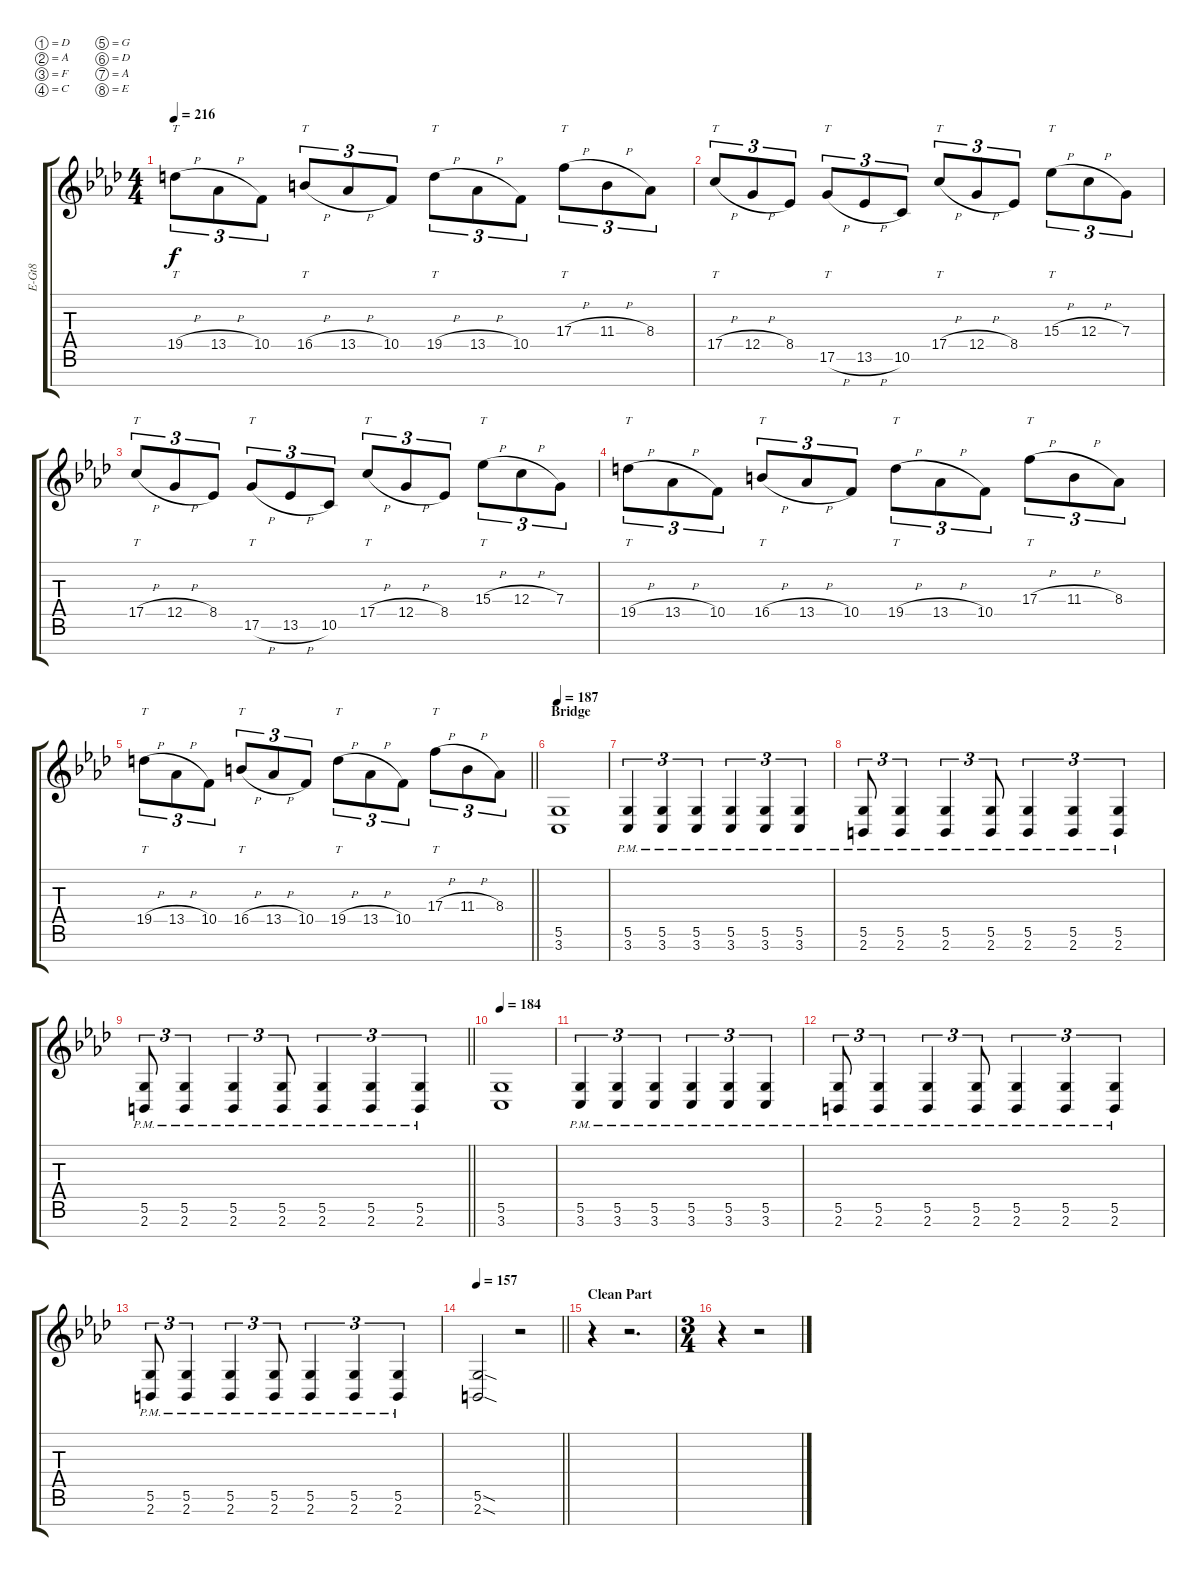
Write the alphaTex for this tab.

\bracketExtendMode groupsimilarinstruments
\otherSystemsTrackNameOrientation horizontal
\track ("Kevin Chartré" "E-Gt8") {instrument distortionguitar}
\staff {score tabs}
\tuning (D4 A3 F3 C3 G2 D2 A1 E1)
\ts (4 4)
\tempo 216
\clef g2
\ks ab
19.5{h acc forcenatural}.8{tt tu (3 2) dy f beam Down} 13.5{h acc b}.8{tu (3 2) beam Down} 10.5{acc forcenatural}.8{tu (3 2) beam Down} 16.5{h acc #}.8{tt tu (3 2) beam Up} 13.5{h acc b}.8{tu (3 2) beam Up} 10.5{acc forcenatural}.8{tu (3 2) beam Up} 19.5{h acc forcenatural}.8{tt tu (3 2) beam Down} 13.5{h acc b}.8{tu (3 2) beam Down} 10.5{acc forcenatural}.8{tu (3 2) beam Down} 17.4{h acc forcenatural}.8{tt tu (3 2) beam Down} 11.4{h acc #}.8{tu (3 2) beam Down} 8.4{acc b}.8{tu (3 2) beam Down} |
17.5{h acc forcenatural}.8{tt tu (3 2) beam Up} 12.5{h acc forcenatural}.8{tu (3 2) beam Up} 8.5{acc forcenatural}.8{tu (3 2) beam Up} 17.6{h acc forcenatural}.8{tt tu (3 2) beam Up} 13.6{h acc forcenatural}.8{tu (3 2) beam Up} 10.6{acc forcenatural}.8{tu (3 2) beam Up} 17.5{h acc forcenatural}.8{tt tu (3 2) beam Up} 12.5{h acc forcenatural}.8{tu (3 2) beam Up} 8.5{acc forcenatural}.8{tu (3 2) beam Up} 15.4{h acc forcenatural}.8{tt tu (3 2) beam Down} 12.4{h acc forcenatural}.8{tu (3 2) beam Down} 7.4{acc forcenatural}.8{tu (3 2) beam Down} |
17.5{h acc forcenatural}.8{tt tu (3 2) beam Up} 12.5{h acc forcenatural}.8{tu (3 2) beam Up} 8.5{acc forcenatural}.8{tu (3 2) beam Up} 17.6{h acc forcenatural}.8{tt tu (3 2) beam Up} 13.6{h acc forcenatural}.8{tu (3 2) beam Up} 10.6{acc forcenatural}.8{tu (3 2) beam Up} 17.5{h acc forcenatural}.8{tt tu (3 2) beam Up} 12.5{h acc forcenatural}.8{tu (3 2) beam Up} 8.5{acc forcenatural}.8{tu (3 2) beam Up} 15.4{h acc forcenatural}.8{tt tu (3 2) beam Down} 12.4{h acc forcenatural}.8{tu (3 2) beam Down} 7.4{acc forcenatural}.8{tu (3 2) beam Down} |
19.5{h acc forcenatural}.8{tt tu (3 2) beam Down} 13.5{h acc b}.8{tu (3 2) beam Down} 10.5{acc forcenatural}.8{tu (3 2) beam Down} 16.5{h acc #}.8{tt tu (3 2) beam Up} 13.5{h acc b}.8{tu (3 2) beam Up} 10.5{acc forcenatural}.8{tu (3 2) beam Up} 19.5{h acc forcenatural}.8{tt tu (3 2) beam Down} 13.5{h acc b}.8{tu (3 2) beam Down} 10.5{acc forcenatural}.8{tu (3 2) beam Down} 17.4{h acc forcenatural}.8{tt tu (3 2) beam Down} 11.4{h acc #}.8{tu (3 2) beam Down} 8.4{acc b}.8{tu (3 2) beam Down} |
\barLineRight lightlight
19.5{h acc forcenatural}.8{tt tu (3 2) beam Down} 13.5{h acc b}.8{tu (3 2) beam Down} 10.5{acc forcenatural}.8{tu (3 2) beam Down} 16.5{h acc #}.8{tt tu (3 2) beam Up} 13.5{h acc b}.8{tu (3 2) beam Up} 10.5{acc forcenatural}.8{tu (3 2) beam Up} 19.5{h acc forcenatural}.8{tt tu (3 2) beam Down} 13.5{h acc b}.8{tu (3 2) beam Down} 10.5{acc forcenatural}.8{tu (3 2) beam Down} 17.4{h acc forcenatural}.8{tt tu (3 2) beam Down} 11.4{h acc #}.8{tu (3 2) beam Down} 8.4{acc b}.8{tu (3 2) beam Down} |
\section ("" "Bridge ")
\tempo 187
(5.6{acc forcenatural} 3.7{acc forcenatural}).1{beam Up} |
(5.6{pm acc forcenatural} 3.7{pm acc forcenatural}).4{tu (3 2) beam Up} (5.6{pm acc forcenatural} 3.7{pm acc forcenatural}).4{tu (3 2) beam Up} (5.6{pm acc forcenatural} 3.7{pm acc forcenatural}).4{tu (3 2) beam Up} (5.6{pm acc forcenatural} 3.7{pm acc forcenatural}).4{tu (3 2) beam Up} (5.6{pm acc forcenatural} 3.7{pm acc forcenatural}).4{tu (3 2) beam Up} (5.6{pm acc forcenatural} 3.7{pm acc forcenatural}).4{tu (3 2) beam Up} |
(5.6{pm acc forcenatural} 2.7{pm acc #}).8{tu (3 2) beam Up} (5.6{pm acc forcenatural} 2.7{pm acc #}).4{tu (3 2) beam Up} (5.6{pm acc forcenatural} 2.7{pm acc #}).4{tu (3 2) beam Up} (5.6{pm acc forcenatural} 2.7{pm acc #}).8{tu (3 2) beam Up} (5.6{pm acc forcenatural} 2.7{pm acc #}).4{tu (3 2) beam Up} (5.6{pm acc forcenatural} 2.7{pm acc #}).4{tu (3 2) beam Up} (5.6{pm acc forcenatural} 2.7{pm acc #}).4{tu (3 2) beam Up} |
\barLineRight lightlight
(5.6{pm acc forcenatural} 2.7{pm acc #}).8{tu (3 2) beam Up} (5.6{pm acc forcenatural} 2.7{pm acc #}).4{tu (3 2) beam Up} (5.6{pm acc forcenatural} 2.7{pm acc #}).4{tu (3 2) beam Up} (5.6{pm acc forcenatural} 2.7{pm acc #}).8{tu (3 2) beam Up} (5.6{pm acc forcenatural} 2.7{pm acc #}).4{tu (3 2) beam Up} (5.6{pm acc forcenatural} 2.7{pm acc #}).4{tu (3 2) beam Up} (5.6{pm acc forcenatural} 2.7{pm acc #}).4{tu (3 2) beam Up} |
\tempo 184
(5.6{acc forcenatural} 3.7{acc forcenatural}).1{beam Up} |
(5.6{pm acc forcenatural} 3.7{pm acc forcenatural}).4{tu (3 2) beam Up} (5.6{pm acc forcenatural} 3.7{pm acc forcenatural}).4{tu (3 2) beam Up} (5.6{pm acc forcenatural} 3.7{pm acc forcenatural}).4{tu (3 2) beam Up} (5.6{pm acc forcenatural} 3.7{pm acc forcenatural}).4{tu (3 2) beam Up} (5.6{pm acc forcenatural} 3.7{pm acc forcenatural}).4{tu (3 2) beam Up} (5.6{pm acc forcenatural} 3.7{pm acc forcenatural}).4{tu (3 2) beam Up} |
(5.6{pm acc forcenatural} 2.7{pm acc #}).8{tu (3 2) beam Up} (5.6{pm acc forcenatural} 2.7{pm acc #}).4{tu (3 2) beam Up} (5.6{pm acc forcenatural} 2.7{pm acc #}).4{tu (3 2) beam Up} (5.6{pm acc forcenatural} 2.7{pm acc #}).8{tu (3 2) beam Up} (5.6{pm acc forcenatural} 2.7{pm acc #}).4{tu (3 2) beam Up} (5.6{pm acc forcenatural} 2.7{pm acc #}).4{tu (3 2) beam Up} (5.6{pm acc forcenatural} 2.7{pm acc #}).4{tu (3 2) beam Up} |
(5.6{pm acc forcenatural} 2.7{pm acc #}).8{tu (3 2) beam Up} (5.6{pm acc forcenatural} 2.7{pm acc #}).4{tu (3 2) beam Up} (5.6{pm acc forcenatural} 2.7{pm acc #}).4{tu (3 2) beam Up} (5.6{pm acc forcenatural} 2.7{pm acc #}).8{tu (3 2) beam Up} (5.6{pm acc forcenatural} 2.7{pm acc #}).4{tu (3 2) beam Up} (5.6{pm acc forcenatural} 2.7{pm acc #}).4{tu (3 2) beam Up} (5.6{pm acc forcenatural} 2.7{pm acc #}).4{tu (3 2) beam Up} |
\tempo 157
\barLineRight lightlight
(5.6{sod acc forcenatural} 2.7{sod acc #}).2{beam Up} r.2{beam Up} |
\section ("" "Clean Part")
r.4{beam Down} r.2{d beam Down} |
\ts (3 4)
\beaming (8 2 2 2 2)
r.4{beam Down} r.2{beam Down}
